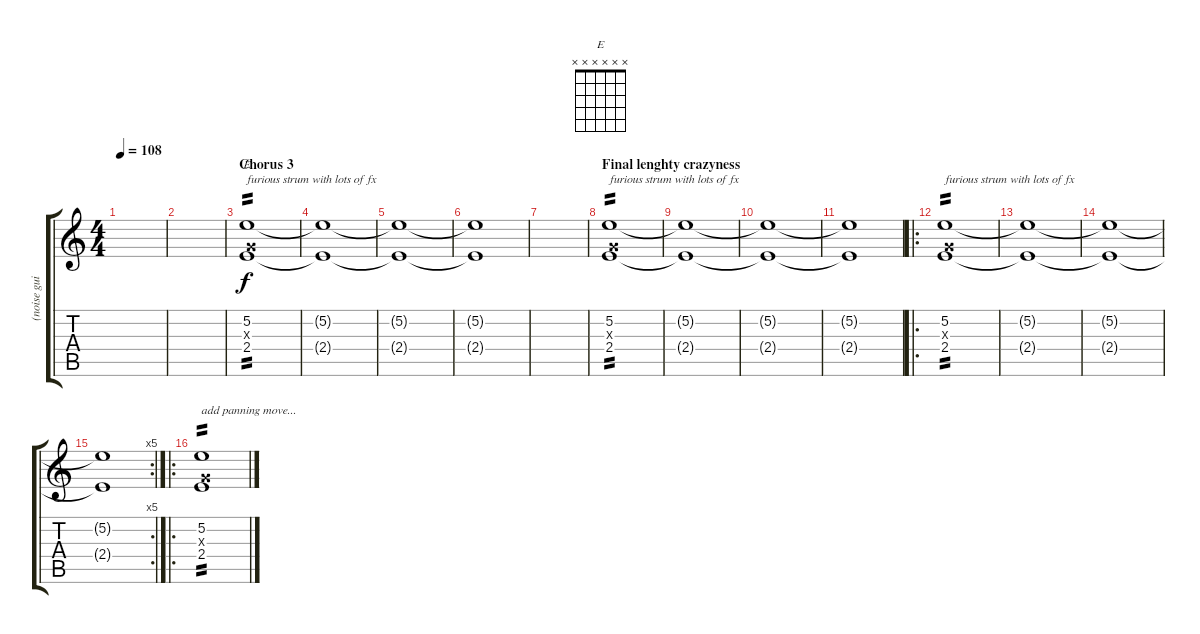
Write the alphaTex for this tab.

\track ("(noise guitar 1)" "(noise gui") {instrument distortionguitar}
\staff {score tabs}
\tuning (E4 B3 G3 D3 A2 E2) {hide}
\chord ("E" x x x x x x)
\ts (4 4)
\tempo 108
\clef g2
\ks c
|
|
\section ("" "Chorus 3")
(5.2 0.3{x} 2.4).1{ch "E" txt "furious strum with lots of fx" tp 2} |
(5.2{t} 2.4{t}).1 |
(5.2{t} 2.4{t}).1 |
(5.2{t} 2.4{t}).1 |
|
\section ("" "Final lenghty crazyness")
(5.2 0.3{x} 2.4).1{txt "furious strum with lots of fx" tp 2} |
(5.2{t} 2.4{t}).1 |
(5.2{t} 2.4{t}).1 |
(5.2{t} 2.4{t}).1 |
\ro
(5.2 0.3{x} 2.4).1{txt "furious strum with lots of fx" tp 2} |
(5.2{t} 2.4{t}).1 |
(5.2{t} 2.4{t}).1 |
\rc 5
(5.2{t} 2.4{t}).1 |
\ro
(5.2 0.3{x} 2.4).1{txt "add panning move..." tp 2 balance 16}
